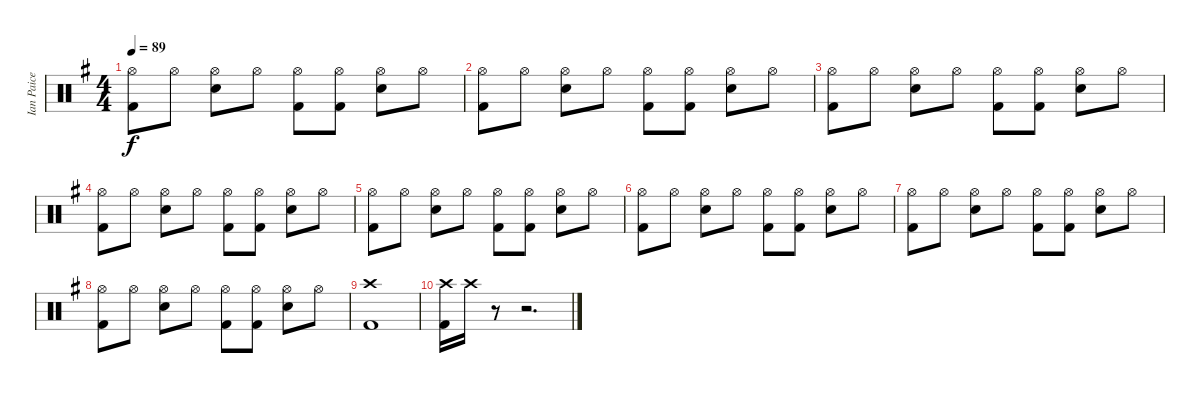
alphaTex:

\track ("Ian Paice" "Ian Paice") {instrument percussion}
\staff {score}
\articulation defaults
\ts (4 4)
\tempo 89
\clef neutral
\ks eminor
("Hi-Hat (open)" "Kick (hit) 2").8{dy f} "Hi-Hat (open)".8 ("Hi-Hat (open)" "Electric Snare (hit)").8 "Hi-Hat (open)".8 ("Hi-Hat (open)" "Kick (hit) 2").8 ("Hi-Hat (open)" "Kick (hit) 2").8 ("Hi-Hat (open)" "Electric Snare (hit)").8 "Hi-Hat (open)".8 |
("Hi-Hat (open)" "Kick (hit) 2").8 "Hi-Hat (open)".8 ("Hi-Hat (open)" "Electric Snare (hit)").8 "Hi-Hat (open)".8 ("Hi-Hat (open)" "Kick (hit) 2").8 ("Hi-Hat (open)" "Kick (hit) 2").8 ("Hi-Hat (open)" "Electric Snare (hit)").8 "Hi-Hat (open)".8 |
("Hi-Hat (open)" "Kick (hit) 2").8 "Hi-Hat (open)".8 ("Hi-Hat (open)" "Electric Snare (hit)").8 "Hi-Hat (open)".8 ("Hi-Hat (open)" "Kick (hit) 2").8 ("Hi-Hat (open)" "Kick (hit) 2").8 ("Hi-Hat (open)" "Electric Snare (hit)").8 "Hi-Hat (open)".8 |
("Hi-Hat (open)" "Kick (hit) 2").8 "Hi-Hat (open)".8 ("Hi-Hat (open)" "Electric Snare (hit)").8 "Hi-Hat (open)".8 ("Hi-Hat (open)" "Kick (hit) 2").8 ("Hi-Hat (open)" "Kick (hit) 2").8 ("Hi-Hat (open)" "Electric Snare (hit)").8 "Hi-Hat (open)".8 |
("Hi-Hat (open)" "Kick (hit) 2").8 "Hi-Hat (open)".8 ("Hi-Hat (open)" "Electric Snare (hit)").8 "Hi-Hat (open)".8 ("Hi-Hat (open)" "Kick (hit) 2").8 ("Hi-Hat (open)" "Kick (hit) 2").8 ("Hi-Hat (open)" "Electric Snare (hit)").8 "Hi-Hat (open)".8 |
("Hi-Hat (open)" "Kick (hit) 2").8 "Hi-Hat (open)".8 ("Hi-Hat (open)" "Electric Snare (hit)").8 "Hi-Hat (open)".8 ("Hi-Hat (open)" "Kick (hit) 2").8 ("Hi-Hat (open)" "Kick (hit) 2").8 ("Hi-Hat (open)" "Electric Snare (hit)").8 "Hi-Hat (open)".8 |
("Hi-Hat (open)" "Kick (hit) 2").8 "Hi-Hat (open)".8 ("Hi-Hat (open)" "Electric Snare (hit)").8 "Hi-Hat (open)".8 ("Hi-Hat (open)" "Kick (hit) 2").8 ("Hi-Hat (open)" "Kick (hit) 2").8 ("Hi-Hat (open)" "Electric Snare (hit)").8 "Hi-Hat (open)".8 |
("Hi-Hat (open)" "Kick (hit) 2").8 "Hi-Hat (open)".8 ("Hi-Hat (open)" "Electric Snare (hit)").8 "Hi-Hat (open)".8 ("Hi-Hat (open)" "Kick (hit) 2").8 ("Hi-Hat (open)" "Kick (hit) 2").8 ("Hi-Hat (open)" "Electric Snare (hit)").8 "Hi-Hat (open)".8 |
("Crash high (hit)" "Kick (hit) 2").1 |
("Crash high (hit)" "Kick (hit) 2").16 "Crash high (hit)".16 r.8 r.2{d}
